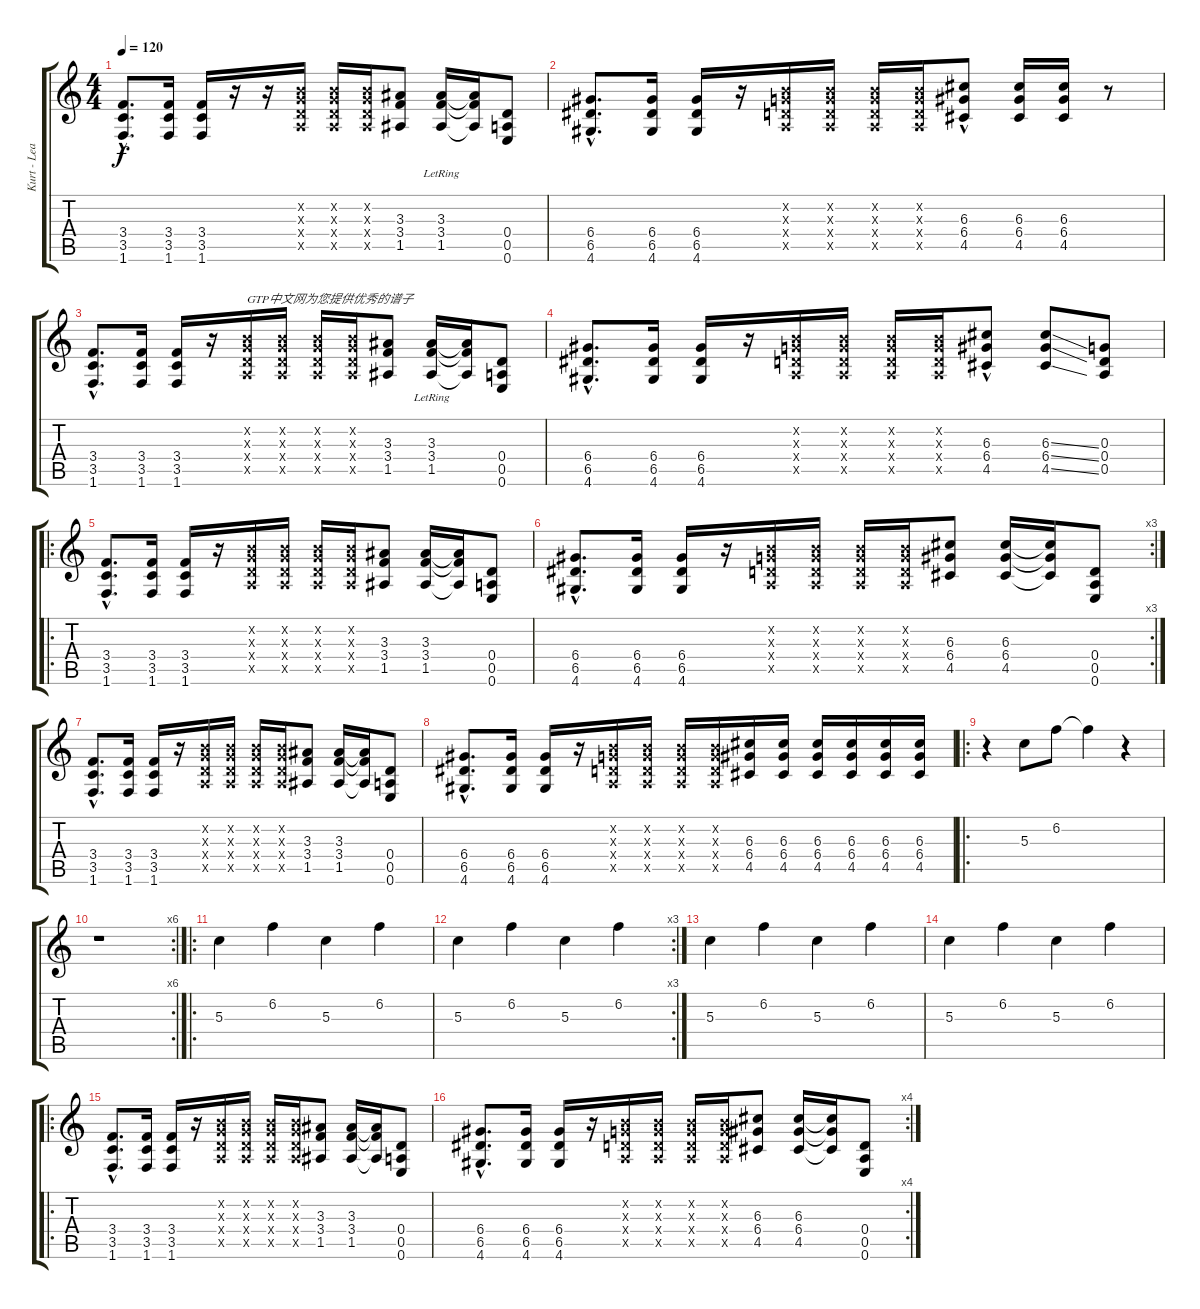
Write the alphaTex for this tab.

\track ("Kurt - Lead Guitar" "Kurt - Lea") {instrument electricguitarclean}
\staff {score tabs}
\tuning (E4 B3 G3 D3 A2 E2) {hide}
\ts (4 4)
\tempo 120
\clef g2
\ks c
(3.4{hac} 3.5{hac} 1.6{hac}).8{d dy f instrument electricguitarclean} (3.4 3.5 1.6).16 (3.4 3.5 1.6).16 r.16 r.16 (0.2{x} 0.3{x} 0.4{x} 0.5{x}).16 (0.2{x} 0.3{x} 0.4{x} 0.5{x}).16 (0.2{x} 0.3{x} 0.4{x} 0.5{x}).16 (3.3 3.4 1.5).8 (3.3 3.4{lr} 1.5).16 (3.3{t} 3.4{t} 1.5{t}).16 (0.4 0.5 0.6).8 |
(6.4{hac} 6.5{hac} 4.6{hac}).8{d} (6.4 6.5 4.6).16 (6.4 6.5 4.6).16 r.16 (0.2{x} 0.3{x} 0.4{x} 0.5{x}).16 (0.2{x} 0.3{x} 0.4{x} 0.5{x}).16 (0.2{x} 0.3{x} 0.4{x} 0.5{x}).16 (0.2{x} 0.3{x} 0.4{x} 0.5{x}).16 (6.3{hac} 6.4 4.5).8 (6.3 6.4 4.5).16 (6.3 6.4 4.5).16 r.8 |
(3.4{hac} 3.5{hac} 1.6{hac}).8{d} (3.4 3.5 1.6).16 (3.4 3.5 1.6).16 r.16 (0.2{x} 0.3{x} 0.4{x} 0.5{x}).16{txt "GTP中文网为您提供优秀的谱子"} (0.2{x} 0.3{x} 0.4{x} 0.5{x}).16 (0.2{x} 0.3{x} 0.4{x} 0.5{x}).16 (0.2{x} 0.3{x} 0.4{x} 0.5{x}).16 (3.3 3.4 1.5).8 (3.3 3.4{lr} 1.5).16 (3.3{t} 3.4{t} 1.5{t}).16 (0.4 0.5 0.6).8 |
(6.4{hac} 6.5{hac} 4.6{hac}).8{d} (6.4 6.5 4.6).16 (6.4 6.5 4.6).16 r.16 (0.2{x} 0.3{x} 0.4{x} 0.5{x}).16 (0.2{x} 0.3{x} 0.4{x} 0.5{x}).16 (0.2{x} 0.3{x} 0.4{x} 0.5{x}).16 (0.2{x} 0.3{x} 0.4{x} 0.5{x}).16 (6.3{hac} 6.4 4.5).8{instrument distortionguitar} (6.3{ss} 6.4{ss} 4.5{ss}).8 (0.3 0.4 0.5).8 |
\ro
(3.4{hac} 3.5{hac} 1.6{hac}).8{d} (3.4 3.5 1.6).16 (3.4 3.5 1.6).16 r.16 (0.2{x} 0.3{x} 0.4{x} 0.5{x}).16 (0.2{x} 0.3{x} 0.4{x} 0.5{x}).16 (0.2{x} 0.3{x} 0.4{x} 0.5{x}).16 (0.2{x} 0.3{x} 0.4{x} 0.5{x}).16 (3.3 3.4 1.5).8 (3.3 3.4 1.5).16 (3.3{t} 3.4{t} 1.5{t}).16 (0.4 0.5 0.6).8 |
\rc 3
(6.4{hac} 6.5{hac} 4.6{hac}).8{d} (6.4 6.5 4.6).16 (6.4 6.5 4.6).16 r.16 (0.2{x} 0.3{x} 0.4{x} 0.5{x}).16 (0.2{x} 0.3{x} 0.4{x} 0.5{x}).16 (0.2{x} 0.3{x} 0.4{x} 0.5{x}).16 (0.2{x} 0.3{x} 0.4{x} 0.5{x}).16 (6.3 6.4 4.5).8 (6.3 6.4 4.5).16 (6.3{t} 6.4{t} 4.5{t}).16 (0.4 0.5 0.6).8 |
(3.4{hac} 3.5{hac} 1.6{hac}).8{d} (3.4 3.5 1.6).16 (3.4 3.5 1.6).16 r.16 (0.2{x} 0.3{x} 0.4{x} 0.5{x}).16 (0.2{x} 0.3{x} 0.4{x} 0.5{x}).16 (0.2{x} 0.3{x} 0.4{x} 0.5{x}).16 (0.2{x} 0.3{x} 0.4{x} 0.5{x}).16 (3.3 3.4 1.5).8 (3.3 3.4 1.5).16 (3.3{t} 3.4{t} 1.5{t}).16 (0.4 0.5 0.6).8 |
(6.4{hac} 6.5{hac} 4.6{hac}).8{d} (6.4 6.5 4.6).16 (6.4 6.5 4.6).16 r.16 (0.2{x} 0.3{x} 0.4{x} 0.5{x}).16 (0.2{x} 0.3{x} 0.4{x} 0.5{x}).16 (0.2{x} 0.3{x} 0.4{x} 0.5{x}).16 (0.2{x} 0.3{x} 0.4{x} 0.5{x}).16 (6.3 6.4 4.5).16 (6.3 6.4 4.5).16 (6.3 6.4 4.5).16 (6.3 6.4 4.5).16 (6.3 6.4 4.5).16 (6.3 6.4 4.5).16 |
\ro
r.4 5.3.8{instrument electricguitarclean} 6.2.8 6.2{t}.4 r.4 |
\rc 6
r.1 |
\ro
5.3.4 6.2.4 5.3.4 6.2.4 |
\rc 3
5.3.4 6.2.4 5.3.4 6.2.4 |
5.3.4 6.2.4 5.3.4 6.2.4 |
5.3.4 6.2.4 5.3.4 6.2.4 |
\ro
(3.4{hac} 3.5{hac} 1.6{hac}).8{d instrument distortionguitar} (3.4 3.5 1.6).16 (3.4 3.5 1.6).16 r.16 (0.2{x} 0.3{x} 0.4{x} 0.5{x}).16 (0.2{x} 0.3{x} 0.4{x} 0.5{x}).16 (0.2{x} 0.3{x} 0.4{x} 0.5{x}).16 (0.2{x} 0.3{x} 0.4{x} 0.5{x}).16 (3.3 3.4 1.5).8 (3.3 3.4 1.5).16 (3.3{t} 3.4{t} 1.5{t}).16 (0.4 0.5 0.6).8 |
\rc 4
(6.4{hac} 6.5{hac} 4.6{hac}).8{d} (6.4 6.5 4.6).16 (6.4 6.5 4.6).16 r.16 (0.2{x} 0.3{x} 0.4{x} 0.5{x}).16 (0.2{x} 0.3{x} 0.4{x} 0.5{x}).16 (0.2{x} 0.3{x} 0.4{x} 0.5{x}).16 (0.2{x} 0.3{x} 0.4{x} 0.5{x}).16 (6.3 6.4 4.5).8 (6.3 6.4 4.5).16 (6.3{t} 6.4{t} 4.5{t}).16 (0.4 0.5 0.6).8
